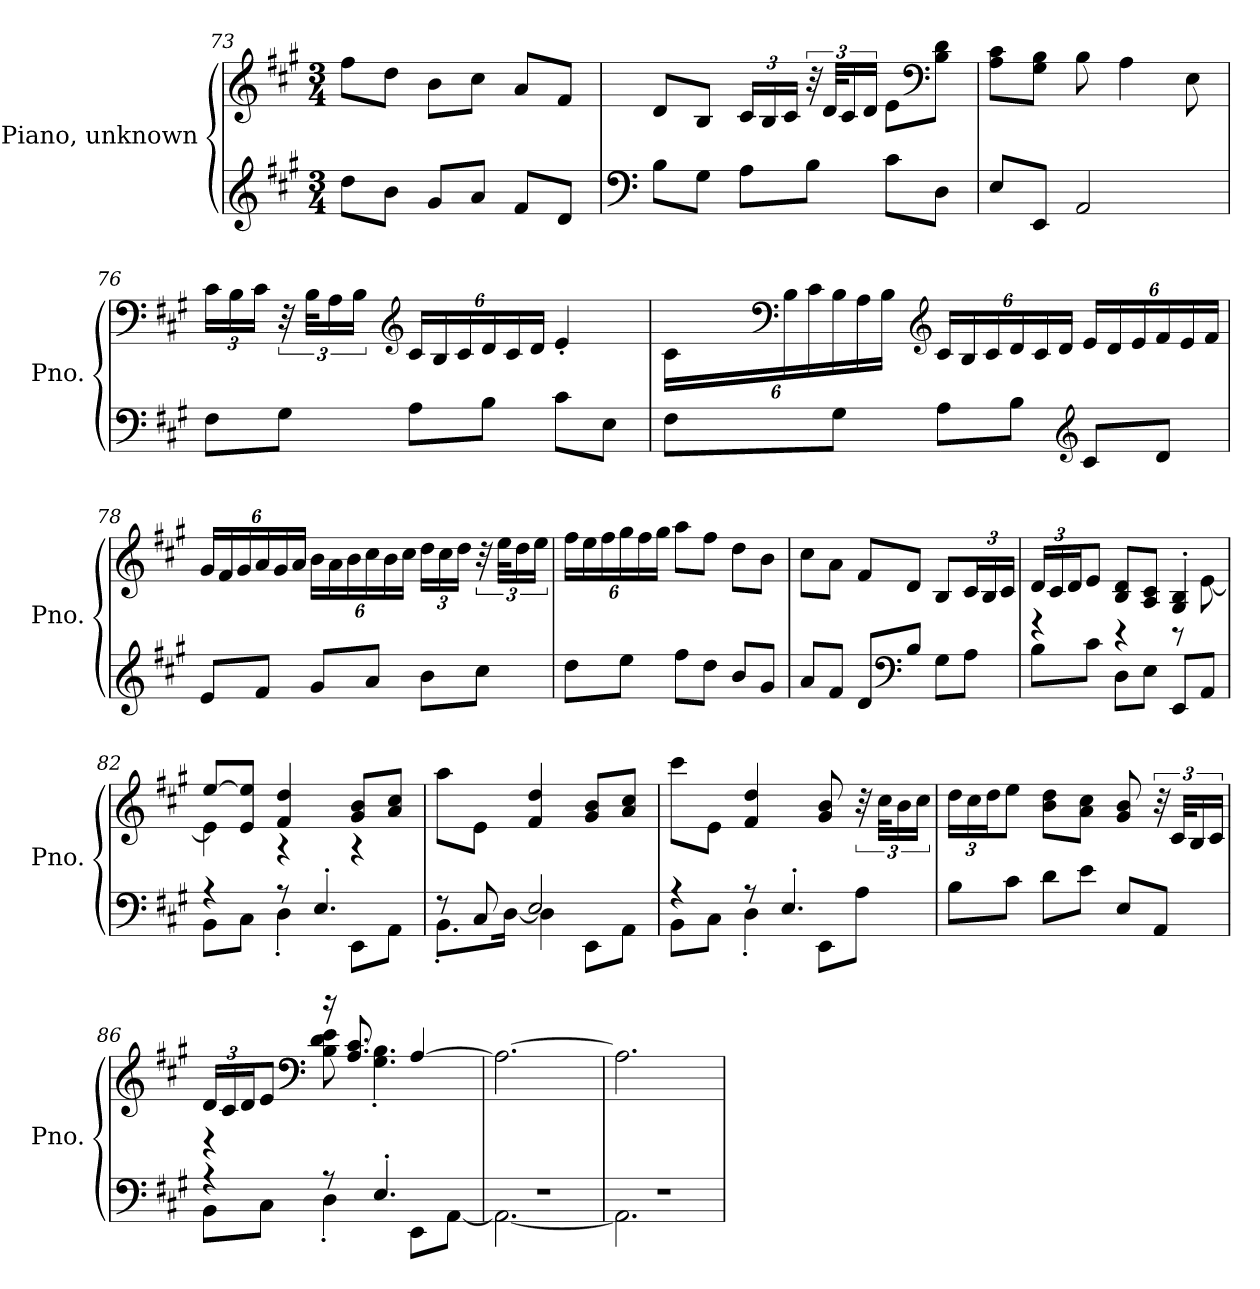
**kern	**kern
*part1	*part1
*staff2	*staff1
*I"Piano, unknown	*
*I'Pno.	*
*clefG2	*clefG2
*k[f#c#g#]	*k[f#c#g#]
*M3/4	*M3/4
=73	=73
8dd\L	8ff#\L
8b\J	8dd\J
8g#/L	8b\L
8a/J	8cc#\J
8f#/L	8a/L
8d/J	8f#/J
=74	=74
*clefF4	*
8B\L	8d/L
8G#\J	8B/J
*	*Xbrackettup
8A\L	24c#/LL
.	24B/
.	24c#/JJ
*	*brackettup
8B\J	48r
.	48d/KLL
.	24c#/
.	24d/JJ
8c#\L	8e\L
*	*clefF4
8D\J	8B\ 8d\J
!!LO:LB:g=z
=75	=75
8E/L	8A\ 8c#\L
8EE/J	8G#\ 8B\J
2AA/	8B\
.	4A\
.	8E\
=76	=76
*	*Xbrackettup
8F#\L	24c#\LL
.	24B\
.	24c#\JJ
*	*brackettup
8G#\J	48r
.	48B\KLL
.	24A\
.	24B\JJ
*	*clefG2
*	*Xbrackettup
8A\L	24c#/LL
.	24B/
.	24c#/
8B\J	24d/
.	24c#/
.	24d/JJ
8c#\L	4e'/
8E\J	.
!!LO:PB:g=z
=77	=77
8F#\L	24c#\LL
*	*clefF4
.	24B\
.	24c#\
8G#\J	24B\
.	24A\
.	24B\JJ
*	*clefG2
8A\L	24c#/LL
.	24B/
.	24c#/
8B\J	24d/
.	24c#/
.	24d/JJ
*clefG2	*
8c#/L	24e/LL
.	24d/
.	24e/
8d/J	24f#/
.	24e/
.	24f#/JJ
=78	=78
8e/L	24g#/LL
.	24f#/
.	24g#/
8f#/J	24a/
.	24g#/
.	24a/JJ
8g#/L	24b\LL
.	24a\
.	24b\
8a/J	24cc#\
.	24b\
.	24cc#\JJ
8b\L	24dd\LL
.	24cc#\
.	24dd\JJ
*	*brackettup
8cc#\J	48r
.	48ee\KLL
.	24dd\
.	24ee\JJ
!!LO:LB:g=z
=79	=79
*	*Xbrackettup
8dd\L	24ff#\LL
.	24ee\
.	24ff#\
8ee\J	24gg#\
.	24ff#\
.	24gg#\JJ
8ff#\L	8aa\L
8dd\J	8ff#\J
8b/L	8dd\L
8g#/J	8b\J
=80	=80
8a/L	8cc#\L
8f#/J	8a\J
8d/L	8f#/L
*clefF4	*
8B/J	8d/J
8G#\L	8B/L
8A\J	24c#/L
.	24B/
.	24c#/JJ
=81	=81
*	*^
8B\L	24d/LL	4r
.	24c#/	.
.	24d/J	.
8c#\J	8e/J	.
8D\L	8B/ 8d/L	4r
8E\J	8A/ 8c#/J	.
8EE/L	4G#/' 4B/'	8r
8AA/J	.	[8e\
=82	=82	=82
*^	*	*
4r	8BB\L	[8ee/L	4e\]
.	8C#\J	8e/ 8ee/]J	.
8r	4D'\	4f#/ 4dd/	4r
4.E'/	.	.	.
.	8EE\L	8g#/ 8b/L	4r
.	8AA\J	8a/ 8cc#/J	.
*	*	*v	*v
!!LO:LB:g=z
=83	=83	=83
8r	8.BB'\L	8aa\L
8C#/	.	8e\J
.	[16D\Jk	.
2E/	4D\]	4f#/ 4dd/
.	8EE\L	8g#/ 8b/L
.	8AA\J	8a/ 8cc#/J
=84	=84	=84
4r	8BB\L	8ccc#\L
.	8C#\J	8e\J
8r	4D'\	4f#/ 4dd/
4.E'/	.	.
.	8EE\L	8g#/ 8b/
*	*	*brackettup
.	8A\J	48r
.	.	48cc#\KLL
.	.	24b\
.	.	24cc#\JJ
*v	*v	*
=85	=85
*	*Xbrackettup
8B\L	24dd\LL
.	24cc#\
.	24dd\J
8c#\J	8ee\J
8d\L	8b\ 8dd\L
8e\J	8a\ 8cc#\J
8E/L	8g#/ 8b/
*	*brackettup
8AA/J	48r
.	48c#/KLL
.	24B/
.	24c#/JJ
!!LO:LB:g=z
=86	=86
*^	*
*	*	*Xbrackettup
*	*	*^
4r	8BB\L	24d/LL	4r
.	.	24c#/	.
.	.	24d/J	.
.	8C#\J	8e/J	.
*	*	*clefF4	*
8r	4D'\	16r	8B\ 8d\ 8e\
.	.	8.A/ 8.c#/	.
4.E'/	.	.	4.G#\' 4.B\'
.	8EE\L	[4A/	.
.	[8AA\J	.	.
*	*	*v	*v
=87	=87	=87
2.r	2.AA\_	2.A\_
=88	=88	=88
2.r	2.AA\]	2.A\]
*v	*v	*
=	=
*-	*-
